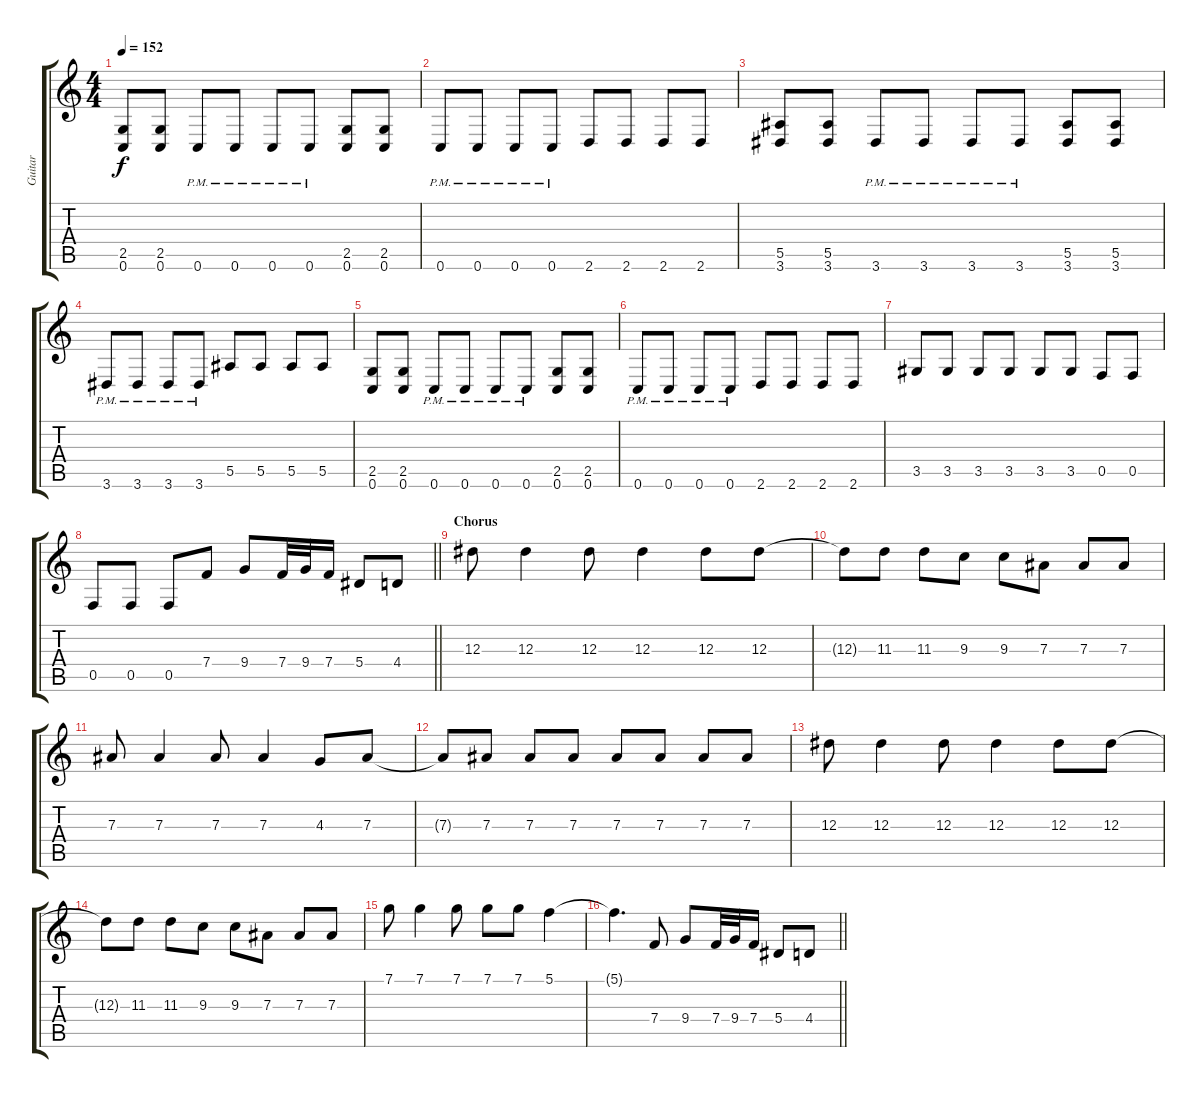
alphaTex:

\track ("Guitar" "Guitar") {instrument distortionguitar}
\staff {score tabs}
\tuning (C4 G3 Eb3 Bb2 F2 C2) {hide}
\ts (4 4)
\tempo 152
\clef g2
\ks c
(2.5 0.6).8{dy f} (2.5 0.6).8 0.6{pm}.8 0.6{pm}.8 0.6{pm}.8 0.6{pm}.8 (2.5 0.6).8 (2.5 0.6).8 |
0.6{pm}.8 0.6{pm}.8 0.6{pm}.8 0.6{pm}.8 2.6.8 2.6.8 2.6.8 2.6.8 |
(5.5 3.6).8 (5.5 3.6).8 3.6{pm}.8 3.6{pm}.8 3.6{pm}.8 3.6{pm}.8 (5.5 3.6).8 (5.5 3.6).8 |
3.6{pm}.8 3.6{pm}.8 3.6{pm}.8 3.6{pm}.8 5.5.8 5.5.8 5.5.8 5.5.8 |
(2.5 0.6).8 (2.5 0.6).8 0.6{pm}.8 0.6{pm}.8 0.6{pm}.8 0.6{pm}.8 (2.5 0.6).8 (2.5 0.6).8 |
0.6{pm}.8 0.6{pm}.8 0.6{pm}.8 0.6{pm}.8 2.6.8 2.6.8 2.6.8 2.6.8 |
3.5.8 3.5.8 3.5.8 3.5.8 3.5.8 3.5.8 0.5.8 0.5.8 |
\barLineRight lightlight
0.5.8 0.5.8 0.5.8 7.4.8 9.4.8 7.4.32 9.4.32 7.4.16 5.4.8 4.4.8 |
\section ("" "Chorus")
12.3.8 12.3.4 12.3.8 12.3.4 12.3.8 12.3.8 |
12.3{t}.8 11.3.8 11.3.8 9.3.8 9.3.8 7.3.8 7.3.8 7.3.8 |
7.3.8 7.3.4 7.3.8 7.3.4 4.3.8 7.3.8 |
7.3{t}.8 7.3.8 7.3.8 7.3.8 7.3.8 7.3.8 7.3.8 7.3.8 |
12.3.8 12.3.4 12.3.8 12.3.4 12.3.8 12.3.8 |
12.3{t}.8 11.3.8 11.3.8 9.3.8 9.3.8 7.3.8 7.3.8 7.3.8 |
7.1.8 7.1.4 7.1.8 7.1.8 7.1.8 5.1.4 |
\barLineRight lightlight
5.1{t}.4{d} 7.4.8 9.4.8 7.4.32 9.4.32 7.4.16 5.4.8 4.4.8
